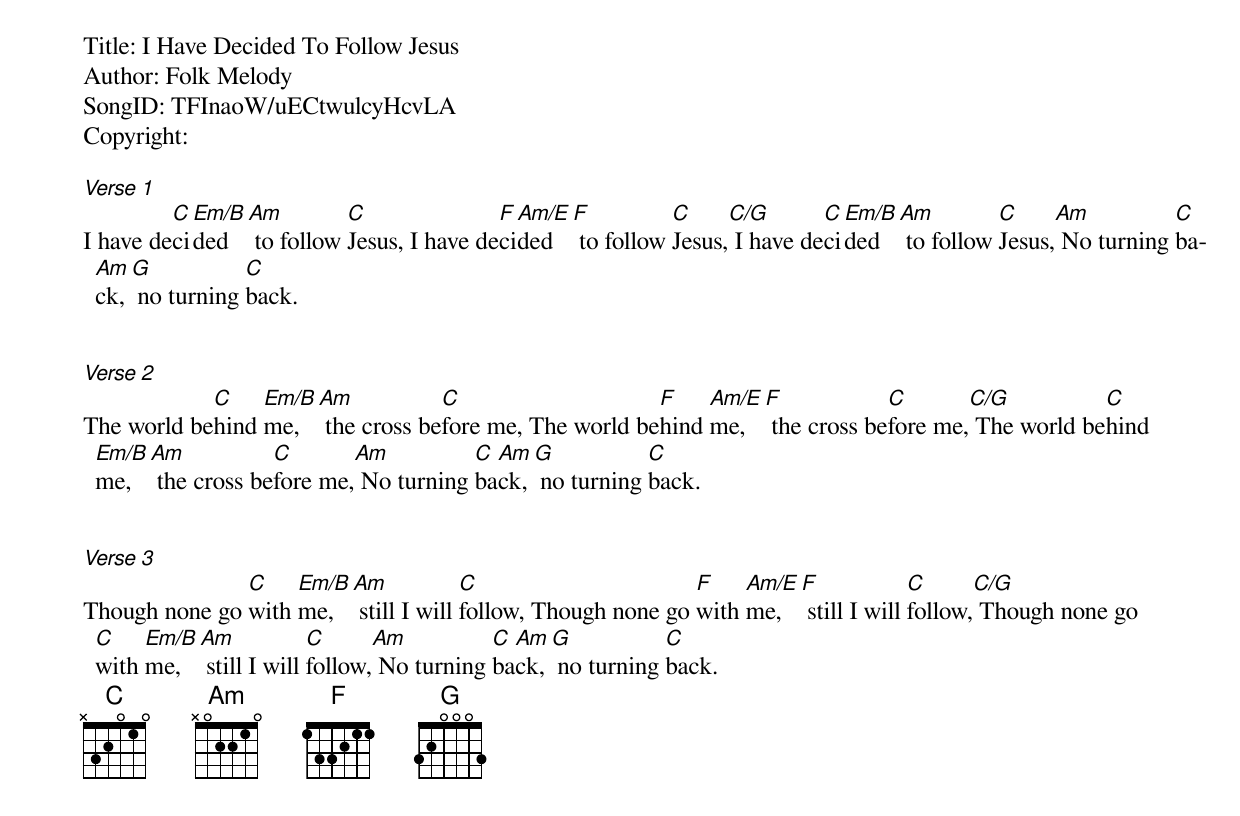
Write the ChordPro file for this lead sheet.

Title: I Have Decided To Follow Jesus
Author: Folk Melody
SongID: TFInaoW/uECtwulcyHcvLA
Copyright:

[Verse 1]
I have de[C]ci[Em/B]ded [Am] to follow [C]Jesus, I have de[F]ci[Am/E]ded [F] to follow [C]Jesus,[C/G] I have de[C]ci[Em/B]ded [Am] to follow [C]Jesus,[Am] No turning [C]ba[Am]ck,[G] no turning [C]back.


[Verse 2]
The world be[C]hind [Em/B]me, [Am] the cross be[C]fore me, The world be[F]hind [Am/E]me, [F] the cross be[C]fore me,[C/G] The world be[C]hind [Em/B]me, [Am] the cross be[C]fore me,[Am] No turning [C]ba[Am]ck,[G] no turning [C]back.


[Verse 3]
Though none go [C]with [Em/B]me, [Am] still I will [C]follow, Though none go [F]with [Am/E]me, [F] still I will [C]follow,[C/G] Though none go [C]with [Em/B]me, [Am] still I will [C]follow,[Am] No turning [C]ba[Am]ck,[G] no turning [C]back.
